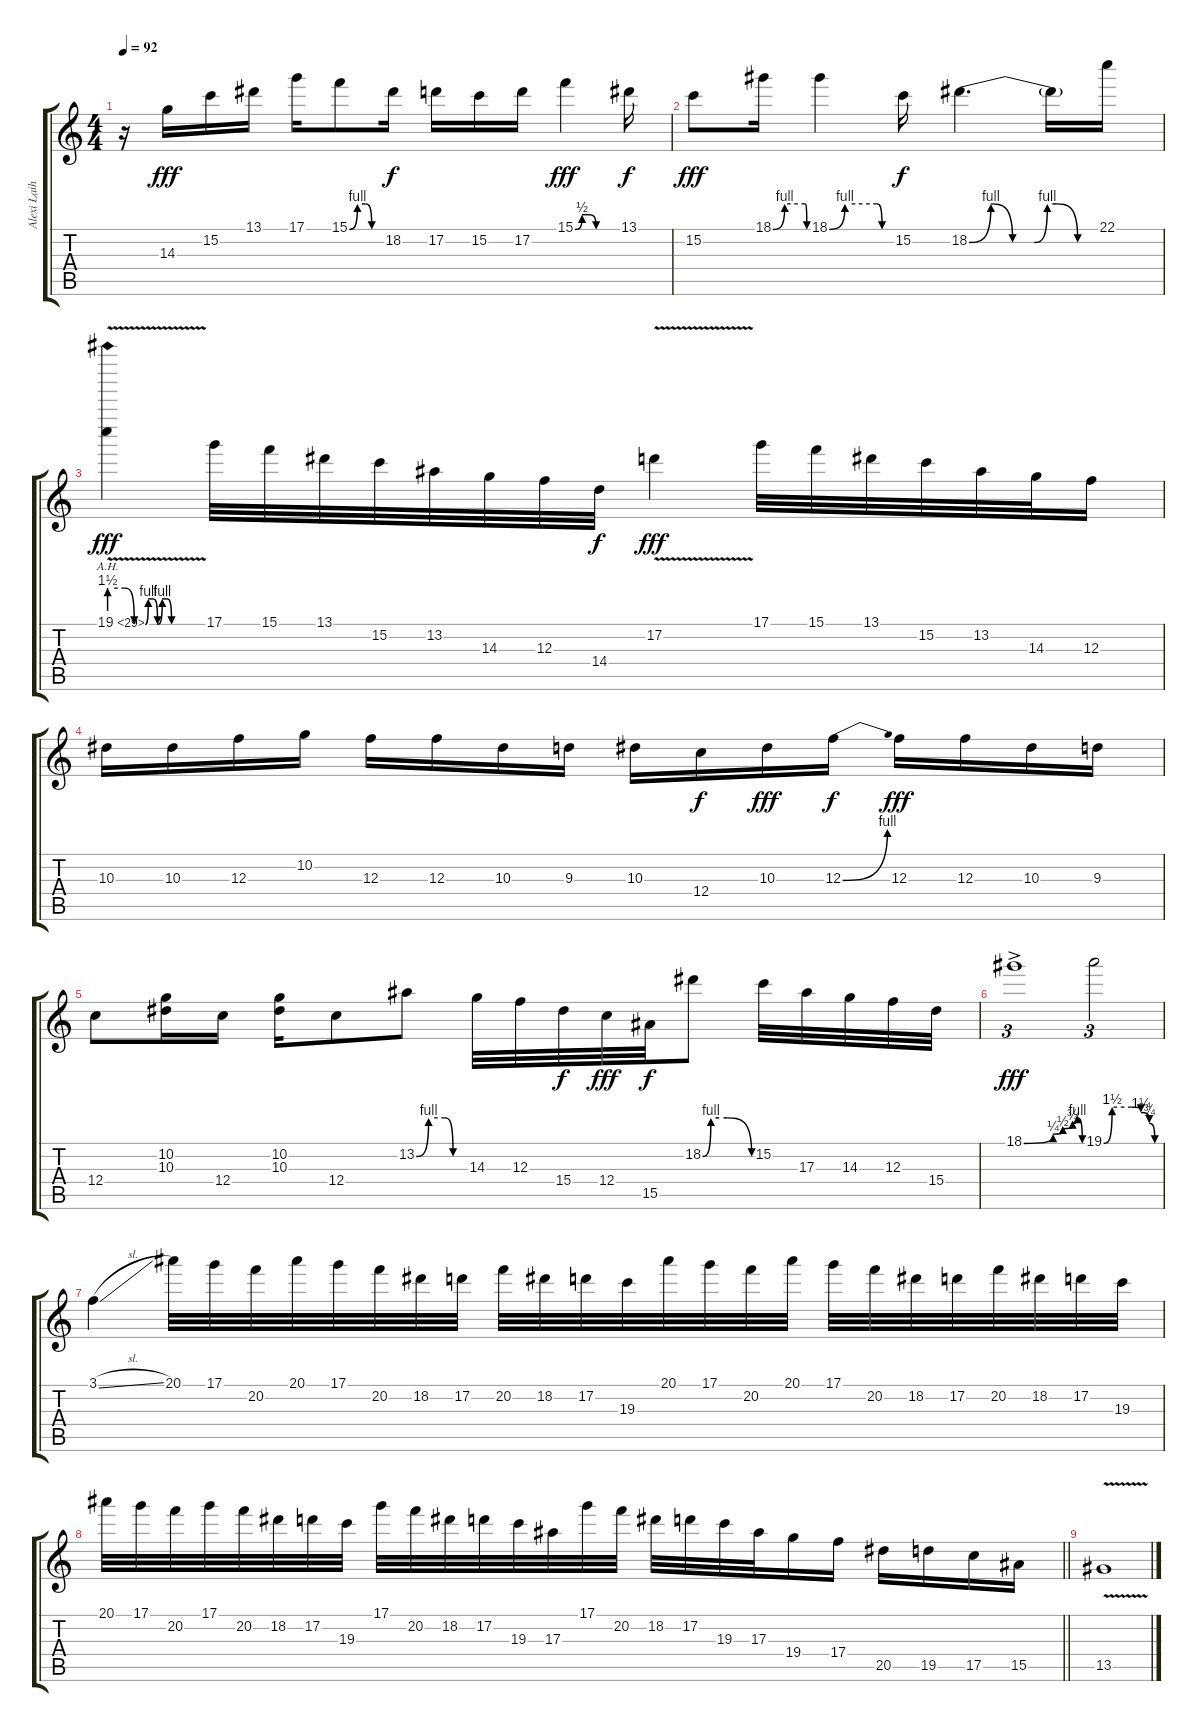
\track ("Alexi Laiho" "Alexi Laih") {instrument distortionguitar bank 127}
\staff {score tabs}
\tuning (D4 A3 F3 C3 G2 C2) {hide}
\ts (4 4)
\section ("" "")
\tempo 92
\clef g2
\ks c
r.16{dy fff instrument distortionguitar} 14.3.16 15.2.16 13.1.16 17.1.16 15.1{be (custom 0 0 15 4 30 4 42 0 60 0)}.8 18.2.16{dy f} 17.2.16 15.2.16 17.2.16 15.1{be (custom 0 0 10 2 20 2 30 0 60 0)}.4{dy fff} 13.1.16{dy f} |
15.2.8{dy fff} 18.1{be (custom 0 0 20 4 55 4 58 0 60 0)}.16 18.1{be (custom 0 0 15 4 46 4 51 0 60 0)}.4 15.2.16{dy f} 18.2{be (custom 0 0 10 4 20 0 30 0 36 4 40 4 50 0 54 0 60 0)}.4{d} 18.2{t}.16 22.1.16 |
19.1{be (custom 0 6 10 6 16 0 23 0 25 4 28 4 31 0 34 4 37 4 40 0 60 0) ah 10 v}.4{dy fff} 17.1.32 15.1.32 13.1.32 15.2.32 13.2.32 14.3.32 12.3.32 14.4.32{dy f} 17.2{v}.4{dy fff} 17.1.32 15.1.32 13.1.32 15.2.32 13.2.32 14.3.32 12.3.16 |
10.3.16 10.3.16 12.3.16 10.2.16 12.3.16 12.3.16 10.3.16 9.3.16 10.3.16 12.4.16{dy f} 10.3.16{dy fff} 12.3{be (bend 0 0 60 4)}.16{dy f} 12.3.16{dy fff} 12.3.16 10.3.16 9.3.16 |
12.4.8 (10.2 10.3).16 12.4.16 (10.2 10.3).16 12.4.8 13.2{be (custom 0 0 15 4 35 4 45 0 60 0)}.8 14.3.32 12.3.32 15.4.32{dy f} 12.4.32{dy fff} 15.5.32{dy f} 18.2{be (custom 0 0 10 4 20 4 30 4 60 0)}.8 15.2.32 17.3.32 14.3.32 12.3.32 15.4.32 |
18.1{be (custom 0 0 30 1 40 2 50 3 55 4 60 0) ac}.1{tu (3 2) dy fff} 19.1{be (custom 0 0 9 6 30 6 40 5 49 3 55 0 60 0)}.2{tu (3 2)} |
3.1{sl}.4 20.1.32 17.1.32 20.2.32 20.1.32 17.1.32 20.2.32 18.2.32 17.2.32 20.2.32 18.2.32 17.2.32 19.3.32 20.1.32 17.1.32 20.2.32 20.1.32 17.1.32 20.2.32 18.2.32 17.2.32 20.2.32 18.2.32 17.2.32 19.3.32 |
\barLineRight lightlight
20.1.32 17.1.32 20.2.32 17.1.32 20.2.32 18.2.32 17.2.32 19.3.32 17.1.32 20.2.32 18.2.32 17.2.32 19.3.32 17.3.32 17.1.32 20.2.32 18.2.32 17.2.32 19.3.32 17.3.32 19.4.16 17.4.16 20.5.16 19.5.16 17.5.16 15.5.16 |
\section ("" "")
13.5{v}.1{instrument distortionguitar}
